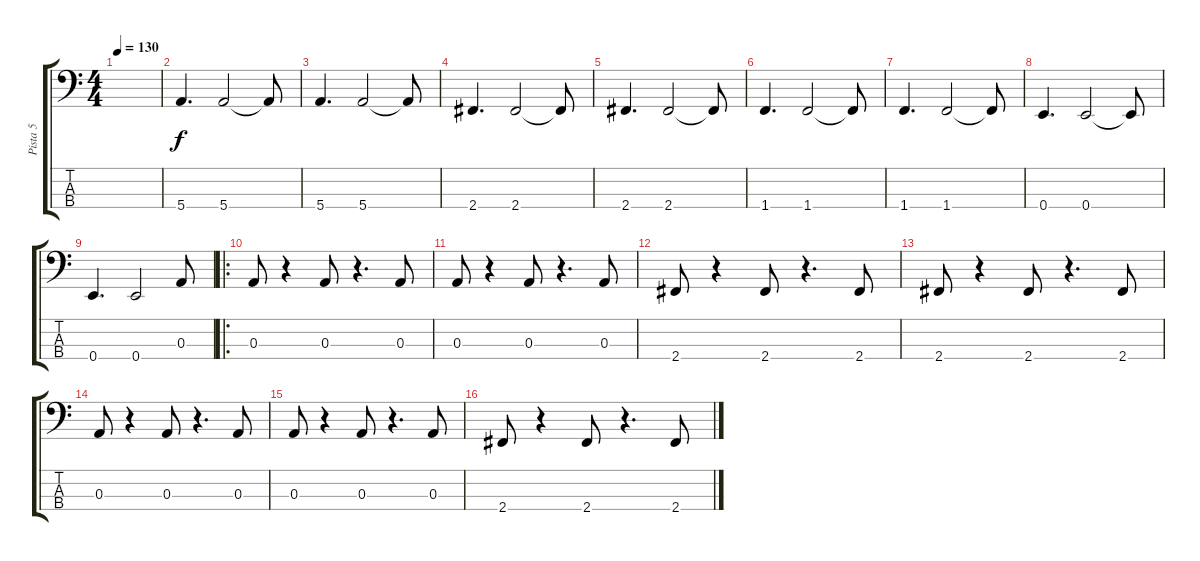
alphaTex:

\track ("Pista 5" "Pista 5") {instrument electricbassfinger}
\staff {score tabs}
\tuning (G2 D2 A1 E1) {hide}
\ts (4 4)
\tempo 130
\clef f4
\ks c
|
5.4.4{d} 5.4.2 5.4{t}.8 |
5.4.4{d} 5.4.2 5.4{t}.8 |
2.4.4{d} 2.4.2 2.4{t}.8 |
2.4.4{d} 2.4.2 2.4{t}.8 |
1.4.4{d} 1.4.2 1.4{t}.8 |
1.4.4{d} 1.4.2 1.4{t}.8 |
0.4.4{d} 0.4.2 0.4{t}.8 |
0.4.4{d} 0.4.2 0.3.8 |
\ro
0.3.8 r.4 0.3.8 r.4{d} 0.3.8 |
0.3.8 r.4 0.3.8 r.4{d} 0.3.8 |
2.4.8 r.4 2.4.8 r.4{d} 2.4.8 |
2.4.8 r.4 2.4.8 r.4{d} 2.4.8 |
0.3.8 r.4 0.3.8 r.4{d} 0.3.8 |
0.3.8 r.4 0.3.8 r.4{d} 0.3.8 |
2.4.8 r.4 2.4.8 r.4{d} 2.4.8
